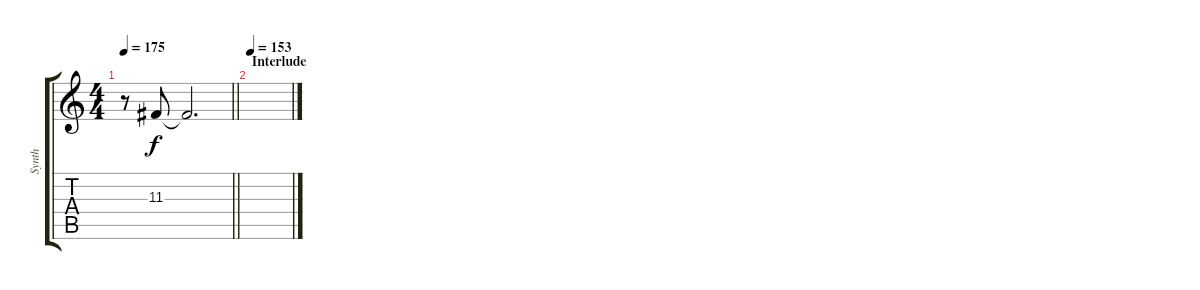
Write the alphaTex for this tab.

\track ("Synth" "Synth") {instrument stringensemble1}
\staff {score tabs}
\tuning (E4 B3 G3 D3 A2 E2) {hide}
\ts (4 4)
\tempo 175
\clef g2
\barLineRight lightlight
\ks c
r.8{dy f} 11.3.8 11.3{t}.2{d} |
\section ("" "Interlude")
\tempo 153
